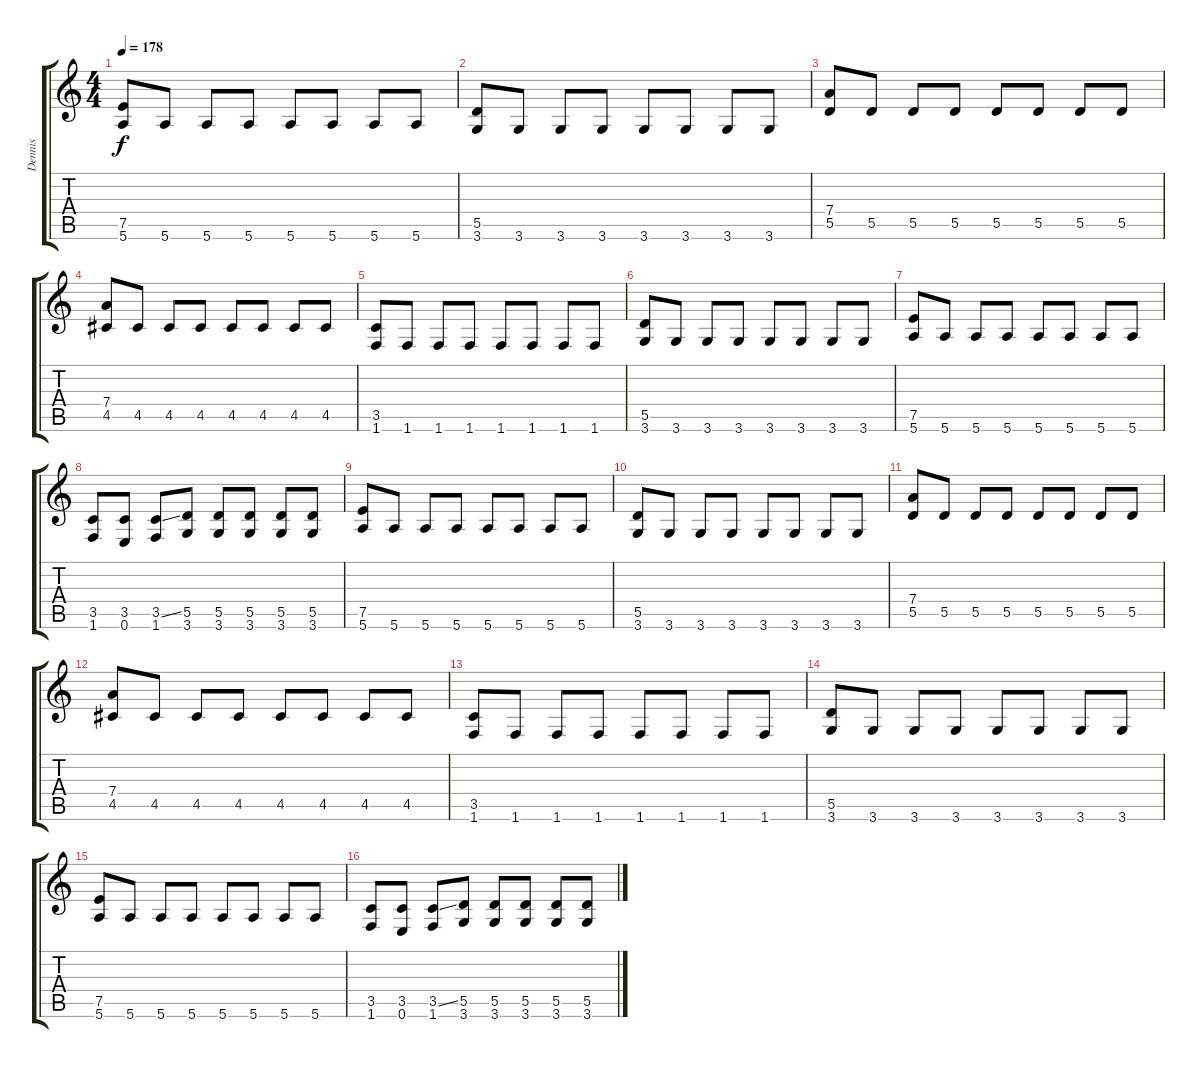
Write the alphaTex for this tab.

\track ("Dennis" "Dennis") {instrument overdrivenguitar}
\staff {score tabs}
\tuning (E4 B3 G3 D3 A2 E2) {hide}
\ts (4 4)
\tempo 178
\clef g2
\ks c
(7.5 5.6).8{dy f} 5.6.8 5.6.8 5.6.8 5.6.8 5.6.8 5.6.8 5.6.8 |
(5.5 3.6).8 3.6.8 3.6.8 3.6.8 3.6.8 3.6.8 3.6.8 3.6.8 |
(7.4 5.5).8 5.5.8 5.5.8 5.5.8 5.5.8 5.5.8 5.5.8 5.5.8 |
(7.4 4.5).8 4.5.8 4.5.8 4.5.8 4.5.8 4.5.8 4.5.8 4.5.8 |
(3.5 1.6).8 1.6.8 1.6.8 1.6.8 1.6.8 1.6.8 1.6.8 1.6.8 |
(5.5 3.6).8 3.6.8 3.6.8 3.6.8 3.6.8 3.6.8 3.6.8 3.6.8 |
(7.5 5.6).8 5.6.8 5.6.8 5.6.8 5.6.8 5.6.8 5.6.8 5.6.8 |
(3.5 1.6).8 (3.5 0.6).8 (3.5{ss} 1.6).8 (5.5 3.6).8 (5.5 3.6).8 (5.5 3.6).8 (5.5 3.6).8 (5.5 3.6).8 |
(7.5 5.6).8 5.6.8 5.6.8 5.6.8 5.6.8 5.6.8 5.6.8 5.6.8 |
(5.5 3.6).8 3.6.8 3.6.8 3.6.8 3.6.8 3.6.8 3.6.8 3.6.8 |
(7.4 5.5).8 5.5.8 5.5.8 5.5.8 5.5.8 5.5.8 5.5.8 5.5.8 |
(7.4 4.5).8 4.5.8 4.5.8 4.5.8 4.5.8 4.5.8 4.5.8 4.5.8 |
(3.5 1.6).8 1.6.8 1.6.8 1.6.8 1.6.8 1.6.8 1.6.8 1.6.8 |
(5.5 3.6).8 3.6.8 3.6.8 3.6.8 3.6.8 3.6.8 3.6.8 3.6.8 |
(7.5 5.6).8 5.6.8 5.6.8 5.6.8 5.6.8 5.6.8 5.6.8 5.6.8 |
(3.5 1.6).8 (3.5 0.6).8 (3.5{ss} 1.6).8 (5.5 3.6).8 (5.5 3.6).8 (5.5 3.6).8 (5.5 3.6).8 (5.5 3.6).8
